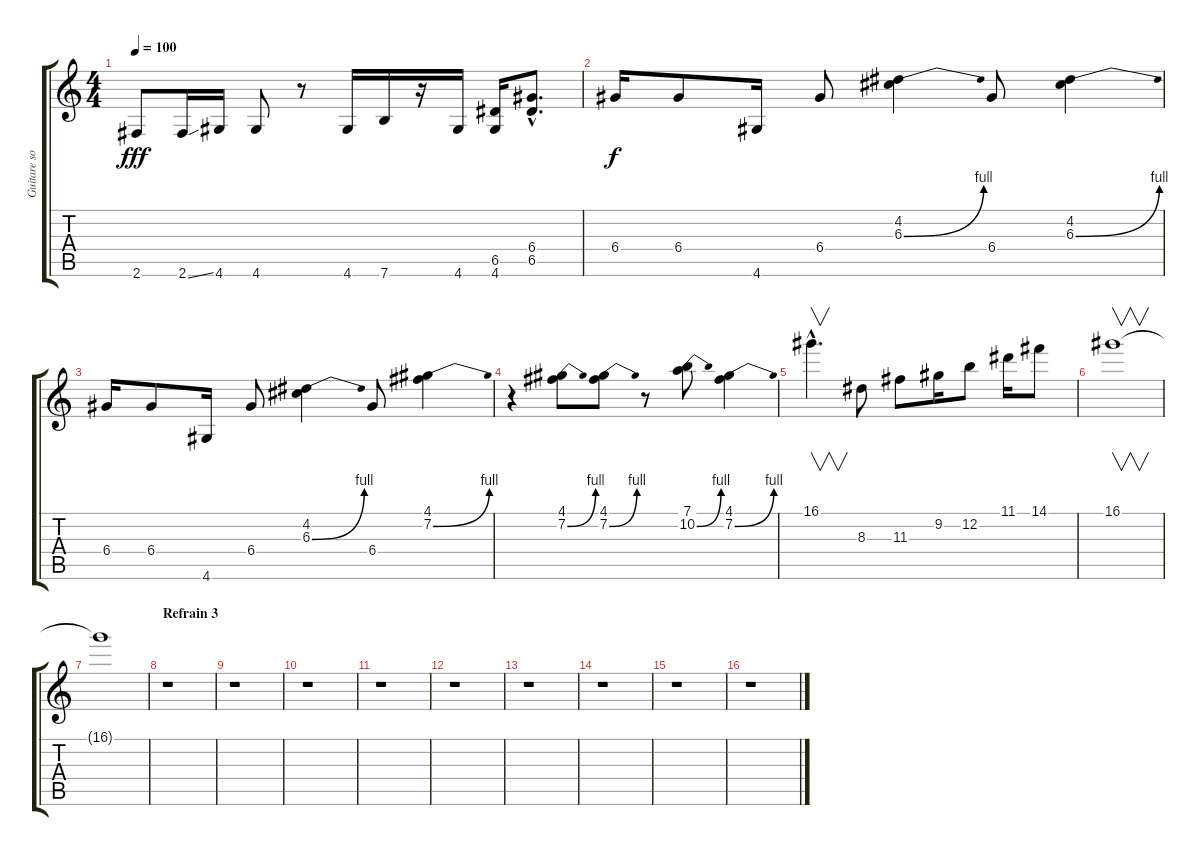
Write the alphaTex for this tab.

\track ("Guitare solo" "Guitare so") {instrument distortionguitar}
\staff {score tabs}
\tuning (E4 B3 G3 D3 A2 E2) {hide}
\ts (4 4)
\tempo 100
\clef g2
\ks c
2.6.8{dy fff} 2.6{ss}.16 4.6.16 4.6.8 r.8 4.6.16 7.6.16 r.16 4.6.16 (6.5 4.6).16 (6.4{hac} 6.5{hac}).8{d} |
6.4.16{dy f} 6.4.8 4.6.16 6.4.8 (4.2 6.3{be (bend 0 0 60 4)}).4 6.4.8 (4.2 6.3{be (bend 0 0 60 4)}).4 |
6.4.16 6.4.8 4.6.16 6.4.8 (4.2 6.3{be (bend 0 0 60 4)}).4 6.4.8 (4.1 7.2{be (bend 0 0 60 4)}).4 |
r.4 (4.1 7.2{be (bend 0 0 60 4)}).8 (4.1 7.2{be (bend 0 0 60 4)}).8 r.8 (7.1 10.2{be (bend 0 0 60 4)}).8 (4.1 7.2{be (bend 0 0 60 4)}).4 |
16.1{hac}.4{v d} 8.3.8 11.3.8 9.2.16 12.2.8 11.1.16 14.1.8 |
16.1.1{v volume 0} |
16.1{t}.1 |
\section ("" "Refrain 3")
r.1 |
r.1 |
r.1 |
r.1 |
r.1 |
r.1 |
r.1 |
r.1 |
r.1
